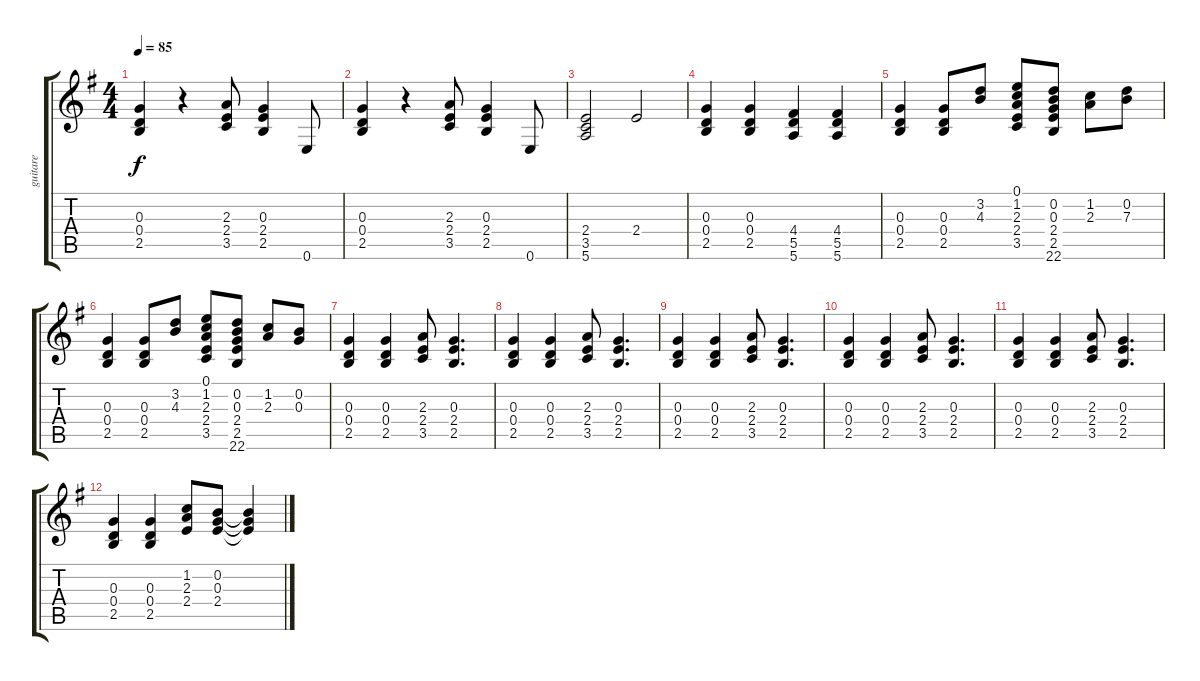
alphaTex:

\track ("guitare" "guitare") {instrument acousticguitarsteel}
\staff {score tabs}
\tuning (E4 B3 G3 D3 A2 E2) {hide}
\ts (4 4)
\tempo 85
\clef g2
\ks g
(0.3 0.4 2.5).4{dy f} r.4 (2.3 2.4 3.5).8 (0.3 2.4 2.5).4 0.6.8 |
(0.3 0.4 2.5).4 r.4 (2.3 2.4 3.5).8 (0.3 2.4 2.5).4 0.6.8 |
(2.4 3.5 5.6).2 2.4.2 |
(0.3 0.4 2.5).4 (0.3 0.4 2.5).4 (4.4 5.5 5.6).4 (4.4 5.5 5.6).4 |
(0.3 0.4 2.5).4 (0.3 0.4 2.5).8 (3.2 4.3).8 (0.1 1.2 2.3 2.4 3.5).8 (0.2 0.3 2.4 2.5 22.6).8 (1.2 2.3).8 (0.2 7.3).8 |
(0.3 0.4 2.5).4 (0.3 0.4 2.5).8 (3.2 4.3).8 (0.1 1.2 2.3 2.4 3.5).8 (0.2 0.3 2.4 2.5 22.6).8 (1.2 2.3).8 (0.2 0.3).8 |
(0.3 0.4 2.5).4 (0.3 0.4 2.5).4 (2.3 2.4 3.5).8 (0.3 2.4 2.5).4{d} |
(0.3 0.4 2.5).4 (0.3 0.4 2.5).4 (2.3 2.4 3.5).8 (0.3 2.4 2.5).4{d} |
(0.3 0.4 2.5).4 (0.3 0.4 2.5).4 (2.3 2.4 3.5).8 (0.3 2.4 2.5).4{d} |
(0.3 0.4 2.5).4 (0.3 0.4 2.5).4 (2.3 2.4 3.5).8 (0.3 2.4 2.5).4{d} |
(0.3 0.4 2.5).4 (0.3 0.4 2.5).4 (2.3 2.4 3.5).8 (0.3 2.4 2.5).4{d} |
(0.3 0.4 2.5).4 (0.3 0.4 2.5).4 (1.2 2.3 2.4).8 (0.2 0.3 2.4).8 (0.2{t} 0.3{t} 2.4{t}).4
